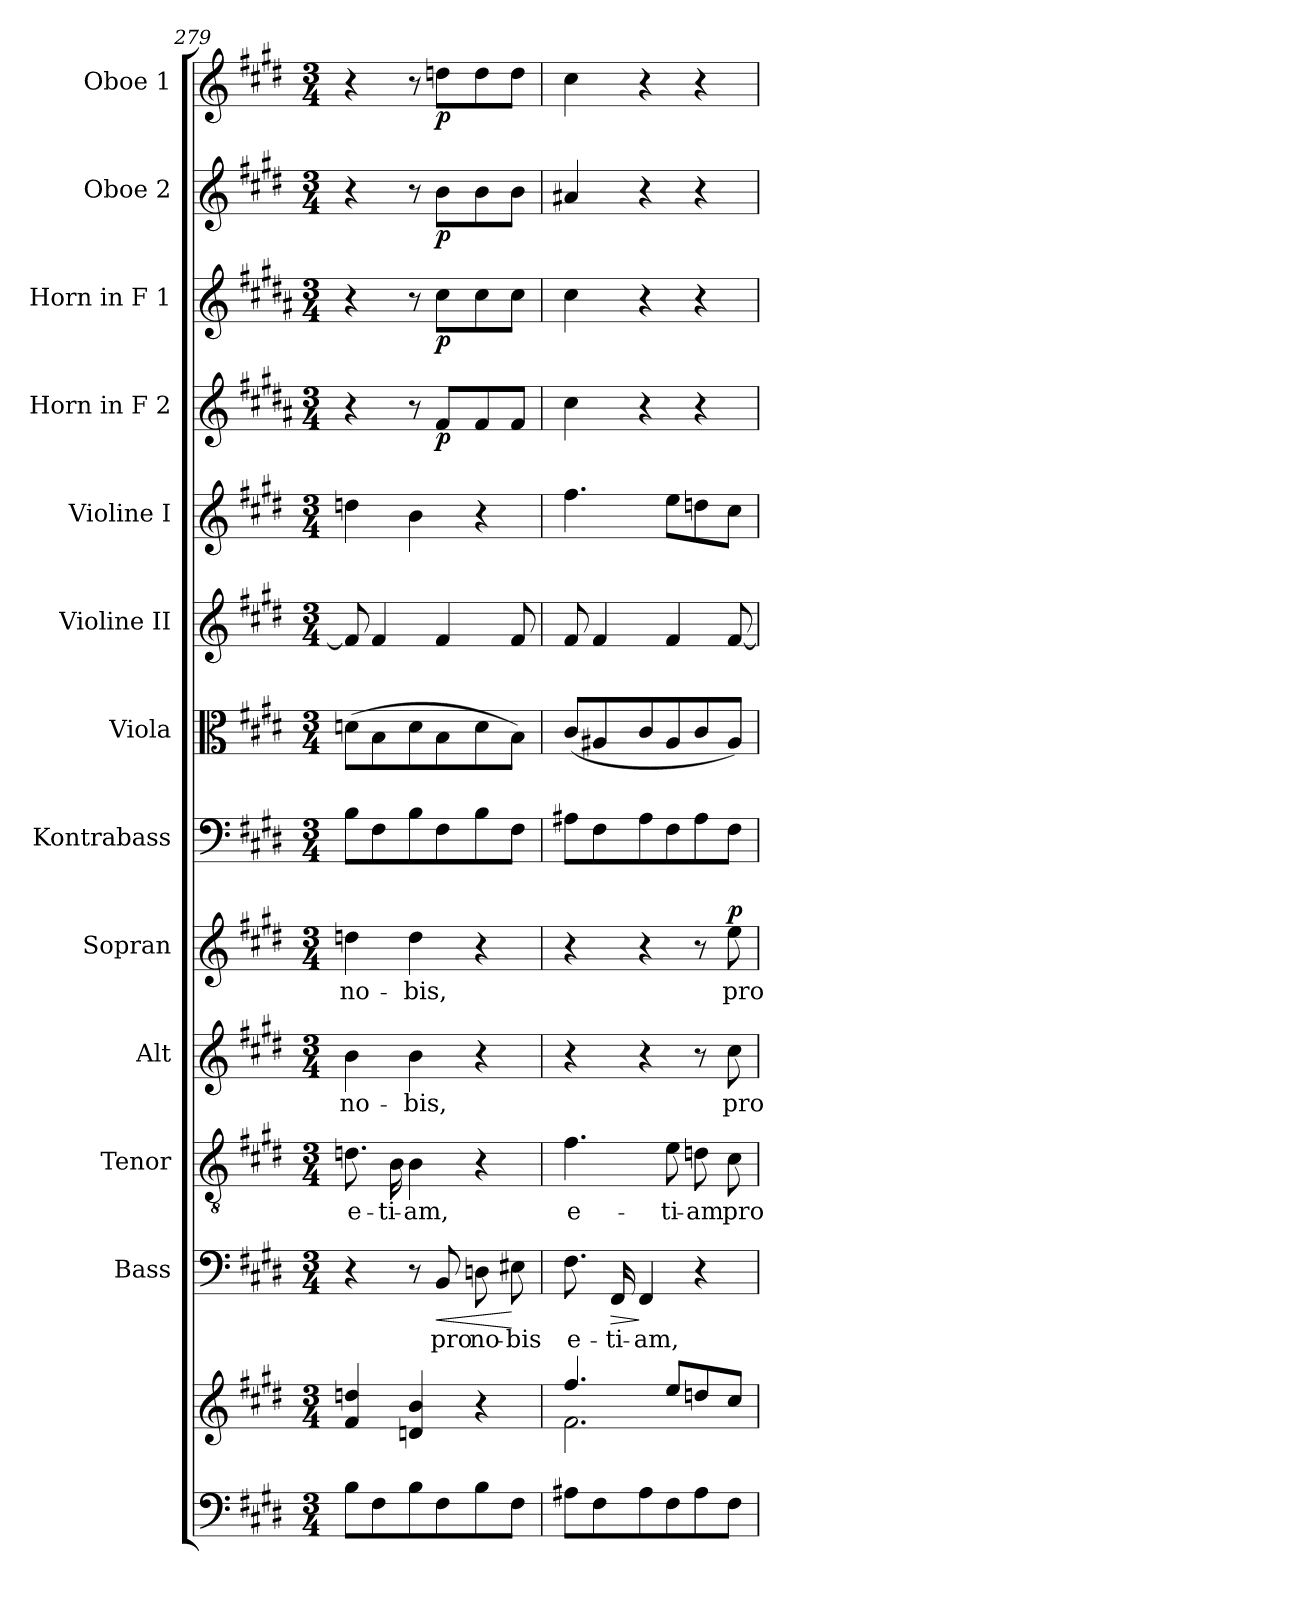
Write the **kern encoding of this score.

**kern	**kern	**kern	**text	**dynam	**kern	**text	**kern	**text	**kern	**text	**dynam	**kern	**kern	**kern	**kern	**kern	**dynam	**kern	**dynam	**kern	**dynam	**kern	**dynam
*part13	*part13	*part12	*part12	*part12	*part11	*part11	*part10	*part10	*part9	*part9	*part9	*part8	*part7	*part6	*part5	*part4	*part4	*part3	*part3	*part2	*part2	*part1	*part1
*staff14	*staff13	*staff12	*staff12	*staff12	*staff11	*staff11	*staff10	*staff10	*staff9	*staff9	*staff9	*staff8	*staff7	*staff6	*staff5	*staff4	*staff4	*staff3	*staff3	*staff2	*staff2	*staff1	*staff1
*	*	*I"Bass	*	*	*I"Tenor	*	*I"Alt	*	*I"Sopran	*	*	*I"Kontrabass	*I"Viola	*I"Violine II	*I"Violine I	*I"Horn in F 2	*	*I"Horn in F 1	*	*I"Oboe 2	*	*I"Oboe 1	*
*	*	*I'B.	*	*	*I'T.	*	*I'A.	*	*I'S.	*	*	*I'Kb.	*I'Vla.	*I'Vl. II	*I'Vl. I	*	*	*	*	*I'Ob.. 2	*	*I'Ob. 1	*
*clefF4	*clefG2	*clefF4	*	*	*clefGv2	*	*clefG2	*	*clefG2	*	*	*clefF4	*clefC3	*clefG2	*clefG2	*clefG2	*	*clefG2	*	*clefG2	*	*clefG2	*
*	*	*	*	*	*	*	*	*	*	*	*	*ITrd7c12	*	*	*	*ITrd4c7	*	*ITrd4c7	*	*	*	*	*
*k[f#c#g#d#]	*k[f#c#g#d#]	*k[f#c#g#d#]	*	*	*k[f#c#g#d#]	*	*k[f#c#g#d#]	*	*k[f#c#g#d#]	*	*	*k[f#c#g#d#]	*k[f#c#g#d#]	*k[f#c#g#d#]	*k[f#c#g#d#]	*k[f#c#g#d#]	*	*k[f#c#g#d#]	*	*k[f#c#g#d#]	*	*k[f#c#g#d#]	*
*E:	*E:	*E:	*	*	*E:	*	*E:	*	*E:	*	*	*E:	*E:	*E:	*E:	*E:	*	*E:	*	*E:	*	*E:	*
*M3/4	*M3/4	*M3/4	*	*	*M3/4	*	*M3/4	*	*M3/4	*	*	*M3/4	*M3/4	*M3/4	*M3/4	*M3/4	*	*M3/4	*	*M3/4	*	*M3/4	*
=279	=279	=279	=279	=279	=279	=279	=279	=279	=279	=279	=279	=279	=279	=279	=279	=279	=279	=279	=279	=279	=279	=279	=279
!	!	!	!	!	!	!LO:LY:b	!	!LO:LY:b	!	!LO:LY:b	!	!	!	!	!	!	!	!	!	!	!	!	!
8B\L	4f#/ 4ddn/	4r	.	.	8.dn\	e-	4b\	no-	4ddn\	no-	.	8BB\L	(>8dn\L	8f#/]	4ddn\	4r	.	4r	.	4r	.	4r	.
8F#\	.	.	.	.	.	.	.	.	.	.	.	8FF#\	8B\	4f#/	.	.	.	.	.	.	.	.	.
!	!	!	!	!	!	!LO:LY:b	!	!	!	!	!	!	!	!	!	!	!	!	!	!	!	!	!
.	.	.	.	.	16B\	-ti-	.	.	.	.	.	.	.	.	.	.	.	.	.	.	.	.	.
!	!	!	!	!	!	!LO:LY:b	!	!LO:LY:b	!	!LO:LY:b	!	!	!	!	!	!	!	!	!	!	!	!	!
8B\	4dn/ 4b/	8r	.	.	4B\	-am,	4b\	-bis,	4dd\	-bis,	.	8BB\	8d\	.	4b\	8r	.	8r	.	8r	.	8r	.
!	!	!	!LO:LY:b	!LO:HP:b	!	!	!	!	!	!	!	!	!	!	!	!	!LO:DY:b	!	!LO:DY:b	!	!LO:DY:b	!	!LO:DY:b
8F#\	.	8BB/	pro	<	.	.	.	.	.	.	.	8FF#\	8B\	4f#/	.	8B/L	p	8f#\L	p	8b\L	p	8ddn\L	p
!	!	!	!LO:LY:b	!	!	!	!	!	!	!	!	!	!	!	!	!	!	!	!	!	!	!	!
8B\	4r	8Dn\	no-	.	4r	.	4r	.	4r	.	.	8BB\	8d\	.	4r	8B/	.	8f#\	.	8b\	.	8dd\	.
!	!	!	!LO:LY:b	!	!	!	!	!	!	!	!	!	!	!	!	!	!	!	!	!	!	!	!
8F#\J	.	8E#X\	-bis	[	.	.	.	.	.	.	.	8FF#\J	8B\J)	8f#/	.	8B/J	.	8f#\J	.	8b\J	.	8dd\J	.
!!LO:PB:g=z
=280	=280	=280	=280	=280	=280	=280	=280	=280	=280	=280	=280	=280	=280	=280	=280	=280	=280	=280	=280	=280	=280	=280	=280
*	*^	*	*	*	*	*	*	*	*	*	*	*	*	*	*	*	*	*	*	*	*	*	*
!	!	!	!	!LO:LY:b	!	!	!LO:LY:b	!	!	!	!	!	!	!	!	!	!	!	!	!	!	!	!	!
8A#X\L	4.ff#/	2.f#\	8.F#\	e-	.	4.f#\	e-	4r	.	4r	.	.	8AA#X\L	(<8c#/L	8f#/	4.ff#\	4f#\	.	4f#\	.	4a#X/	.	4cc#\	.
8F#\	.	.	.	.	.	.	.	.	.	.	.	.	8FF#\	8A#X/	4f#/	.	.	.	.	.	.	.	.	.
!	!	!	!	!LO:LY:b	!LO:HP:b	!	!	!	!	!	!	!	!	!	!	!	!	!	!	!	!	!	!	!
.	.	.	16FF#/	-ti-	>	.	.	.	.	.	.	.	.	.	.	.	.	.	.	.	.	.	.	.
!	!	!	!	!LO:LY:b	!	!	!	!	!	!	!	!	!	!	!	!	!	!	!	!	!	!	!	!
8A#\	.	.	4FF#/	-am,	]	.	.	4r	.	4r	.	.	8AA#\	8c#/	.	.	4r	.	4r	.	4r	.	4r	.
!	!	!	!	!	!	!	!LO:LY:b	!	!	!	!	!	!	!	!	!	!	!	!	!	!	!	!	!
8F#\	8ee/L	.	.	.	.	8e\	-ti-	.	.	.	.	.	8FF#\	8A#/	4f#/	8ee\L	.	.	.	.	.	.	.	.
!	!	!	!	!	!	!	!LO:LY:b	!	!	!	!	!	!	!	!	!	!	!	!	!	!	!	!	!
8A#\	8ddn/	.	4r	.	.	8dn\	-am	8r	.	8r	.	.	8AA#\	8c#/	.	8ddn\	4r	.	4r	.	4r	.	4r	.
!	!	!	!	!	!	!	!LO:LY:b	!	!LO:LY:b	!	!LO:LY:b	!LO:DY:a	!	!	!	!	!	!	!	!	!	!	!	!
8F#\J	8cc#/J	.	.	.	.	8c#\	pro	8cc#\	pro	8ee\	pro	p	8FF#\J	8A#/J)	[8f#/	8cc#\J	.	.	.	.	.	.	.	.
*	*v	*v	*	*	*	*	*	*	*	*	*	*	*	*	*	*	*	*	*	*	*	*	*	*
=	=	=	=	=	=	=	=	=	=	=	=	=	=	=	=	=	=	=	=	=	=	=	=
*-	*-	*-	*-	*-	*-	*-	*-	*-	*-	*-	*-	*-	*-	*-	*-	*-	*-	*-	*-	*-	*-	*-	*-
